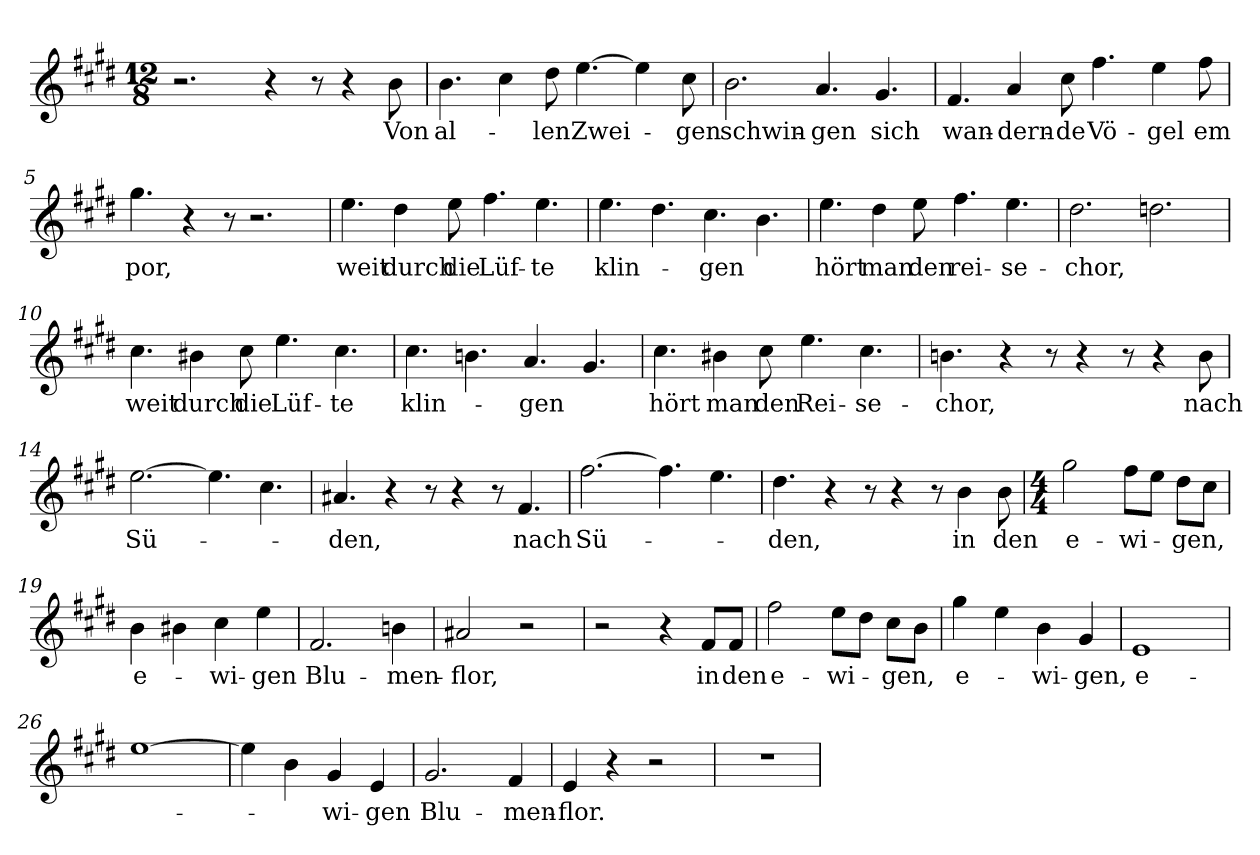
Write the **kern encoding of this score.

**kern	**text
*part1	*part1
*staff1	*staff1
*clefG2	*
*k[f#c#g#d#]	*
*M12/8	*
=1	=1
2.r	.
4r	.
8r	.
4r	.
!	!LO:LY:b
8b\	Von
=2	=2
!	!LO:LY:b
4.b\	al-
4cc#\	.
!	!LO:LY:b
8dd#\	-len
!	!LO:LY:b
[4.ee\	Zwei-
4ee\]	.
!	!LO:LY:b
8cc#\	-gen
=3	=3
!	!LO:LY:b
2.b\	schwin-
!	!LO:LY:b
4.a/	-gen
!	!LO:LY:b
4.g#/	sich
=4	=4
!	!LO:LY:b
4.f#/	wan-
!	!LO:LY:b
4a/	-dern-
!	!LO:LY:b
8cc#\	-de
!	!LO:LY:b
4.ff#\	Vö-
!	!LO:LY:b
4ee\	-gel
!	!LO:LY:b
8ff#\	em
=5	=5
!	!LO:LY:b
4.gg#\	-por,
4r	.
8r	.
2.r	.
=6	=6
!	!LO:LY:b
4.ee\	weit
!	!LO:LY:b
4dd#\	durch
!	!LO:LY:b
8ee\	die
!	!LO:LY:b
4.ff#\	Lüf-
!	!LO:LY:b
4.ee\	-te
!!LO:LB:g=z
=7	=7
!	!LO:LY:b
4.ee\	klin-
4.dd#\	.
!	!LO:LY:b
4.cc#\	-gen
4.b\	.
=8	=8
!	!LO:LY:b
4.ee\	hört
!	!LO:LY:b
4dd#\	man
!	!LO:LY:b
8ee\	den
!	!LO:LY:b
4.ff#\	rei-
!	!LO:LY:b
4.ee\	-se-
=9	=9
!	!LO:LY:b
2.dd#\	-chor,
2.ddn\	.
=10	=10
!	!LO:LY:b
4.cc#\	weit
!	!LO:LY:b
4b#X\	durch
!	!LO:LY:b
8cc#\	die
!	!LO:LY:b
4.ee\	Lüf-
!	!LO:LY:b
4.cc#\	-te
=11	=11
!	!LO:LY:b
4.cc#\	klin-
4.bn\	.
!	!LO:LY:b
4.a/	-gen
4.g#/	.
=12	=12
!	!LO:LY:b
4.cc#\	hört
!	!LO:LY:b
4b#X\	man
!	!LO:LY:b
8cc#\	den
!	!LO:LY:b
4.ee\	Rei-
!	!LO:LY:b
4.cc#\	-se-
!!LO:LB:g=z
=13	=13
!	!LO:LY:b
4.bn\	-chor,
4r	.
8r	.
4r	.
8r	.
4r	.
!	!LO:LY:b
8b\	nach
=14	=14
!	!LO:LY:b
[2.ee\	Sü-
4.ee\]	.
4.cc#\	.
=15	=15
!	!LO:LY:b
4.a#X/	-den,
4r	.
8r	.
4r	.
8r	.
!	!LO:LY:b
4.f#/	nach
=16	=16
!	!LO:LY:b
[2.ff#\	Sü-
4.ff#\]	.
4.ee\	.
=17	=17
!	!LO:LY:b
4.dd#\	-den,
4r	.
8r	.
4r	.
8r	.
!	!LO:LY:b
4b\	in
!	!LO:LY:b
8b\	den
=18	=18
*M4/4	*
!	!LO:LY:b
2gg#\	e-
!	!LO:LY:b
8ff#\L	-wi-
8ee\J	.
!	!LO:LY:b
8dd#\L	-gen,
8cc#\J	.
=19	=19
!	!LO:LY:b
4b\	e-
4b#X\	.
!	!LO:LY:b
4cc#\	-wi-
!	!LO:LY:b
4ee\	-gen
!!LO:LB:g=z
=20	=20
!	!LO:LY:b
2.f#/	Blu-
!	!LO:LY:b
4bn\	-men-
=21	=21
!	!LO:LY:b
2a#X/	-flor,
2r	.
=22	=22
2r	.
4r	.
!	!LO:LY:b
8f#/L	in
!	!LO:LY:b
8f#/J	den
=23	=23
!	!LO:LY:b
2ff#\	e-
!	!LO:LY:b
8ee\L	-wi-
8dd#\J	.
!	!LO:LY:b
8cc#\L	-gen,
8b\J	.
=24	=24
!	!LO:LY:b
4gg#\	e-
4ee\	.
!	!LO:LY:b
4b\	-wi-
!	!LO:LY:b
4g#/	-gen,
=25	=25
!	!LO:LY:b
1e	e-
=26	=26
[1ee	.
=27	=27
4ee\]	.
4b\	.
!	!LO:LY:b
4g#/	-wi-
!	!LO:LY:b
4e/	-gen
=28	=28
!	!LO:LY:b
2.g#/	Blu-
!	!LO:LY:b
4f#/	-men-
=29	=29
!	!LO:LY:b
4e/	-flor.
4r	.
2r	.
=30	=30
1r	.
=	=
*-	*-
